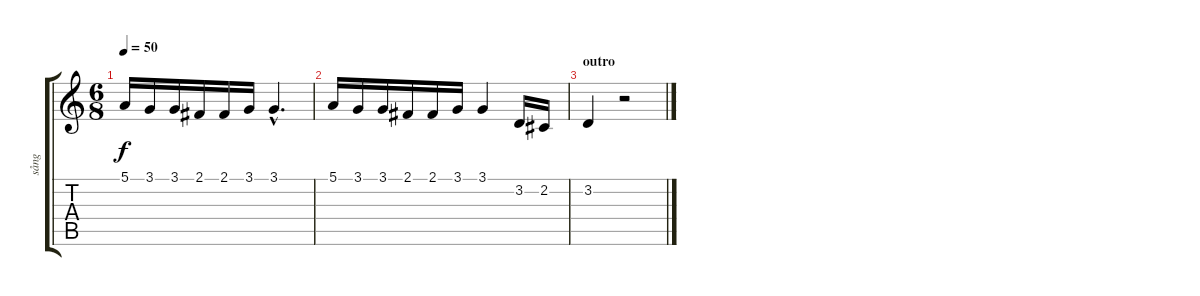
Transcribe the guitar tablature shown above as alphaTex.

\track ("sång" "sång") {instrument tenorsax}
\staff {score tabs}
\tuning (E4 B3 G3 D3 A2 E2) {hide}
\ts (6 8)
\tempo 50
\clef g2
\ks c
5.1.16{dy f} 3.1.16 3.1.16 2.1.16 2.1.16 3.1.16 3.1{hac}.4{d} |
5.1.16 3.1.16 3.1.16 2.1.16 2.1.16 3.1.16 3.1.4 3.2.16 2.2.16 |
\section ("" "outro")
3.2.4 r.2
